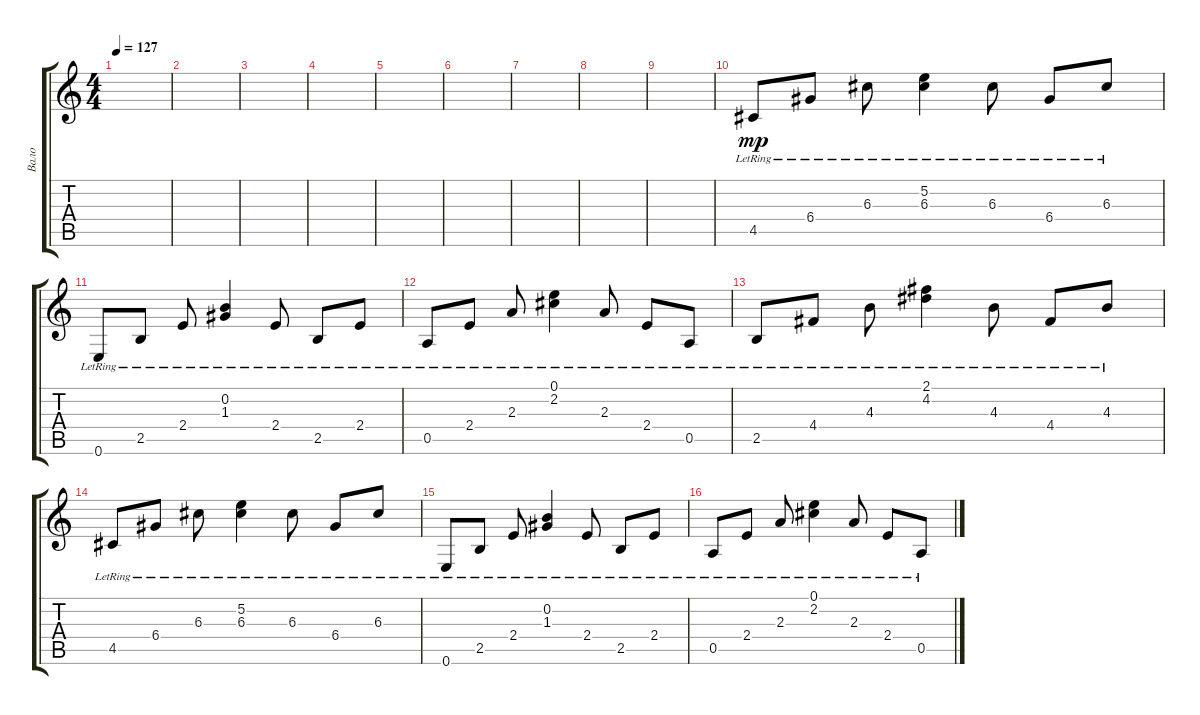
\track ("Вало" "Вало") {instrument acousticguitarsteel}
\staff {score tabs}
\tuning (E4 B3 G3 D3 A2 E2) {hide}
\ts (4 4)
\tempo 127
\clef g2
\ks c
|
|
|
|
|
|
|
|
|
4.5{lr}.8{dy mp instrument acousticguitarsteel} 6.4{lr}.8 6.3{lr}.8 (5.2{lr} 6.3{lr}).4 6.3{lr}.8 6.4{lr}.8 6.3{lr}.8 |
0.6{lr}.8 2.5{lr}.8 2.4{lr}.8 (0.2{lr} 1.3{lr}).4 2.4{lr}.8 2.5{lr}.8 2.4{lr}.8 |
0.5{lr}.8 2.4{lr}.8 2.3{lr}.8 (0.1{lr} 2.2{lr}).4 2.3{lr}.8 2.4{lr}.8 0.5{lr}.8 |
2.5{lr}.8 4.4{lr}.8 4.3{lr}.8 (2.1{lr} 4.2{lr}).4 4.3{lr}.8 4.4{lr}.8 4.3{lr}.8 |
4.5{lr}.8 6.4{lr}.8 6.3{lr}.8 (5.2{lr} 6.3{lr}).4 6.3{lr}.8 6.4{lr}.8 6.3{lr}.8 |
0.6{lr}.8 2.5{lr}.8 2.4{lr}.8 (0.2{lr} 1.3{lr}).4 2.4{lr}.8 2.5{lr}.8 2.4{lr}.8 |
0.5{lr}.8 2.4{lr}.8 2.3{lr}.8 (0.1{lr} 2.2{lr}).4 2.3{lr}.8 2.4{lr}.8 0.5{lr}.8
